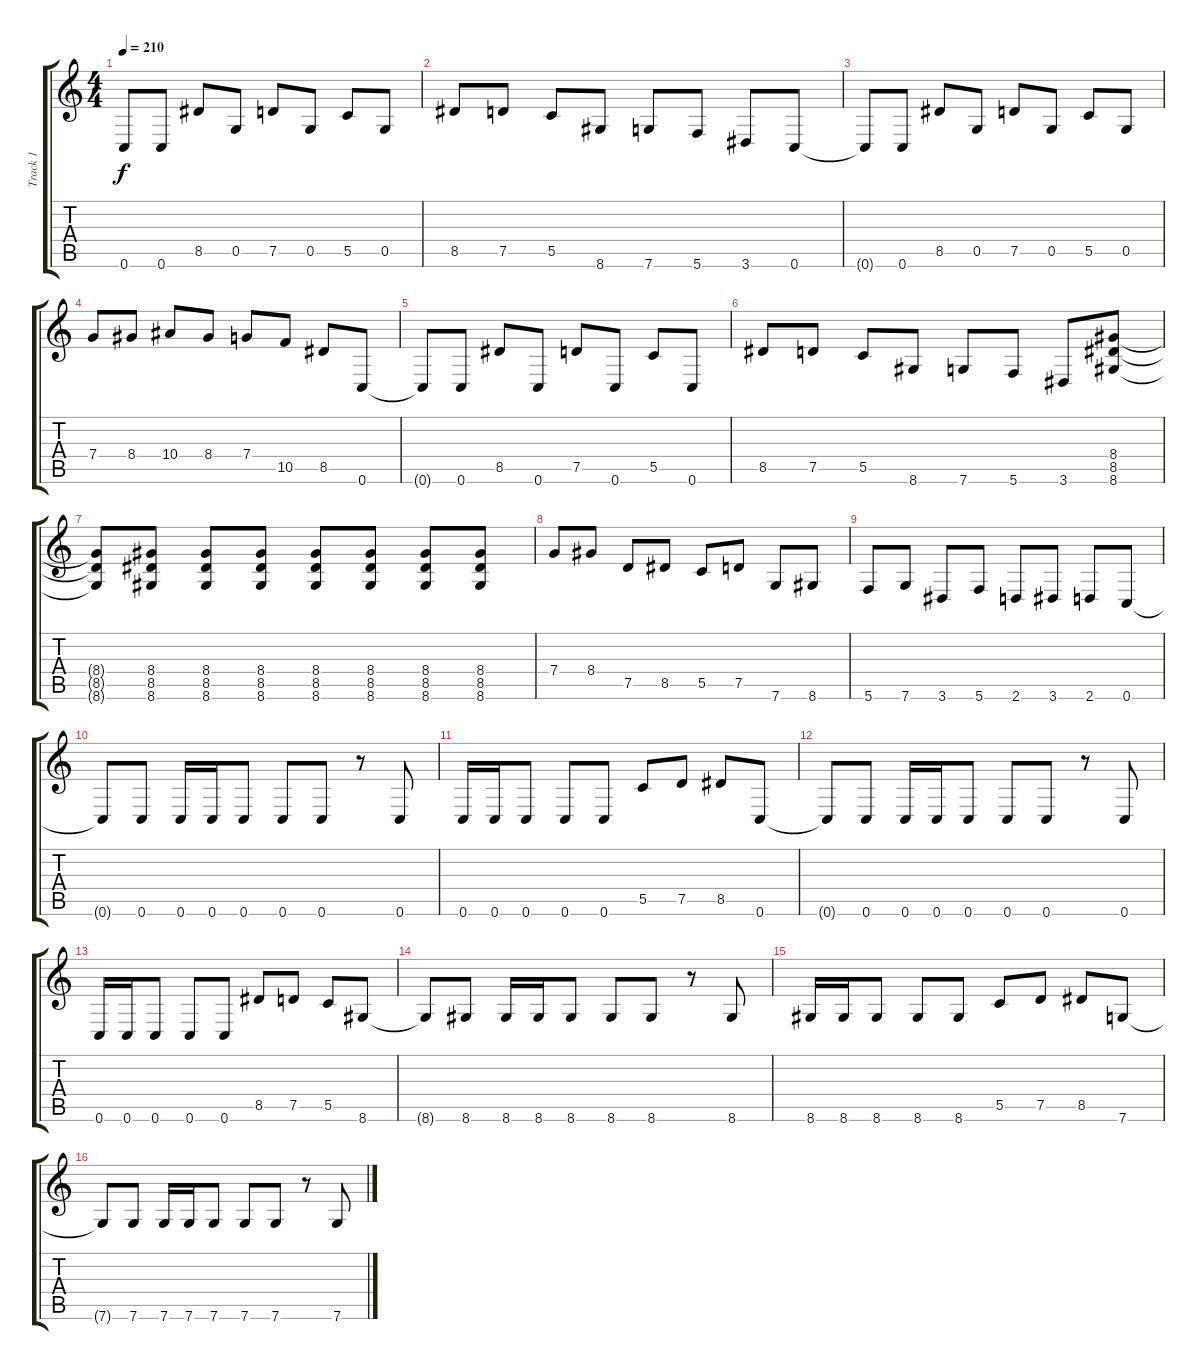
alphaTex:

\track ("Track 1" "Track 1") {instrument distortionguitar}
\staff {score tabs}
\tuning (D4 A3 F3 C3 G2 C2) {hide}
\ts (4 4)
\tempo 210
\clef g2
\ks c
0.6{t}.8{dy f} 0.6.8 8.5.8 0.5.8 7.5.8 0.5.8 5.5.8 0.5.8 |
8.5.8 7.5.8 5.5.8 8.6.8 7.6.8 5.6.8 3.6.8 0.6.8 |
0.6{t}.8 0.6.8 8.5.8 0.5.8 7.5.8 0.5.8 5.5.8 0.5.8 |
7.4.8 8.4.8 10.4.8 8.4.8 7.4.8 10.5.8 8.5.8 0.6.8 |
0.6{t}.8 0.6.8 8.5.8 0.6.8 7.5.8 0.6.8 5.5.8 0.6.8 |
8.5.8 7.5.8 5.5.8 8.6.8 7.6.8 5.6.8 3.6.8 (8.4 8.5 8.6).8 |
(8.4{t} 8.5{t} 8.6{t}).8 (8.4 8.5 8.6).8 (8.4 8.5 8.6).8 (8.4 8.5 8.6).8 (8.4 8.5 8.6).8 (8.4 8.5 8.6).8 (8.4 8.5 8.6).8 (8.4 8.5 8.6).8 |
7.4.8 8.4.8 7.5.8 8.5.8 5.5.8 7.5.8 7.6.8 8.6.8 |
5.6.8 7.6.8 3.6.8 5.6.8 2.6.8 3.6.8 2.6.8 0.6.8 |
0.6{t}.8 0.6.8 0.6.16 0.6.16 0.6.8 0.6.8 0.6.8 r.8 0.6.8 |
0.6.16 0.6.16 0.6.8 0.6.8 0.6.8 5.5.8 7.5.8 8.5.8 0.6.8 |
0.6{t}.8 0.6.8 0.6.16 0.6.16 0.6.8 0.6.8 0.6.8 r.8 0.6.8 |
0.6.16 0.6.16 0.6.8 0.6.8 0.6.8 8.5.8 7.5.8 5.5.8 8.6.8 |
8.6{t}.8 8.6.8 8.6.16 8.6.16 8.6.8 8.6.8 8.6.8 r.8 8.6.8 |
8.6.16 8.6.16 8.6.8 8.6.8 8.6.8 5.5.8 7.5.8 8.5.8 7.6.8 |
7.6{t}.8 7.6.8 7.6.16 7.6.16 7.6.8 7.6.8 7.6.8 r.8 7.6.8
